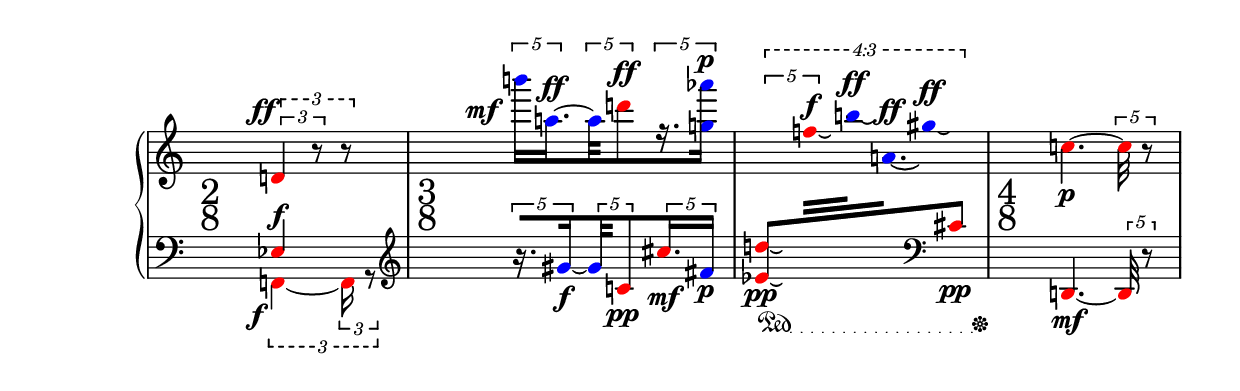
\version "2.18.0"

\paper {
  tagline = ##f
  paper-height = 70\mm
}

measIu = {
  \override TupletBracket.outside-staff-priority = #500
  \set subdivideBeams = ##t
  \tupletUp
  \tweak style #'dashed-line
  \tuplet 3/2 {
    \tuplet 3/2 {
        \override NoteHead.color = #red
        \once \override DynamicLineSpanner.outside-staff-priority = ##f
        d'4 -\tweak X-offset #-2 -\tweak Y-offset #0 ^\ff r8
      }
   r8
  }
}

measIl = {
  \set subdivideBeams = ##t
  \tupletDown
  \override NoteHead.color = #red
  <<
    {
      \voiceOne
      \override NoteHead.color = #red
      ees4 ^\f
    }
    \new Voice {
      \voiceTwo
      \override NoteHead.color = #red
      \override TupletBracket.outside-staff-priority = #500
      \tweak style #'dashed-line
      \tuplet 3/2 {
        f,4~ -\tweak X-offset #-2 _\f
        \tuplet 3/2 {
          f,16 r8
        }
      }
    }
  >>
  \oneVoice
  | %1
}

measIIu = {
  \override TupletBracket.positions = #'(10.5 . 10.5)
  \tupletUp
  \tuplet 5/4 {
    \override NoteHead.color = #blue
    b'''16[ -\tweak X-offset #-4.5 ^\mf
    a''16.~^\ff
  }
  \tuplet 5/4 {
    \override NoteHead.color = #blue
    a''32
    \override NoteHead.color = #red
    d'''8^\ff
  }
  \tuplet 5/4 {
    \override NoteHead.color = #blue
    r16. << g''16] aes'''16]^\p >>
  }
  | % 2
}

measIIl = {
  \set subdivideBeams = ##t
  \tupletUp
  \clef treble
  \tuplet 5/4 {
    \override NoteHead.color = #blue
    \set stemRightBeamCount = #1
    r16.[ gis'16~_\f
  }
  \tuplet 5/4 {
    gis'32
    \override NoteHead.color = #red
    c'8_\pp
  }
  \tuplet 5/4 {
    cis''16. _\mf
    \override NoteHead.color = #blue
    fis'16] _\p
  }
}

measIIIu = {
  \tupletUp
  \override TupletBracket.bracket-visibility = ##t
  \tweak style #'dashed-line
  \tweak text #tuplet-number::calc-fraction-text
  \tweak positions #'(20 . 20)
  \tuplet 4/3 {
    \tweak positions #'(17.5 . 17.5)
    \tuplet 5/4 {
      \override NoteHead.color = #red
      \change Staff = lower
      \voiceOne
      <d'' es'> 8[ _\laissezVibrer
      \change Staff = upper
      \voiceTwo
      f''32^\f\laissezVibrer
    }
    \override NoteHead.color = #blue
    b''32^\ff\laissezVibrer
    a'16.^\ff\laissezVibrer
    gis''8^\ff\laissezVibrer
    \change Staff = lower
    \voiceOne
    \clef bass
    \override NoteHead.color = #red
    cis'8]_\pp
    \oneVoice
  }
}

measIIIl = {
  \textSpannerDown
  \override TextSpanner.bound-details.left.text = \markup { \musicglyph #"pedal.Ped" }
  \override TextSpanner.bound-details.right.text = \markup { \musicglyph #"pedal.*" }
  \override TextSpanner.dash-fraction = #0.05
  \override TextSpanner.dash-period = #1
  s8 _\pp\startTextSpan s8
  s16 s32 s32 \stopTextSpan
}

measIVu = {
  \revert TupletBracket.positions
  \override NoteHead.color = #red
  \change Staff = upper
  \tupletUp
  c''4.~_\p
  \tuplet 5/4 {
    c''32 r8
  }
}

measIVl = {
  \override NoteHead.color = #red
  d,4.~_\mf
  \tuplet 5/4 {
    d,32 r8
  }
}

\score {
  \new PianoStaff <<
    \new Staff = "upper"
    {
      \override Staff.TimeSignature #'transparent = ##t
      \override Staff.TimeSignature #'extra-spacing-width = #'(0.0 . 3.0)
      \accidentalStyle dodecaphonic
      \autoBeamOff
      \clef treble
      \measIu
      \measIIu
      \measIIIu
      \measIVu
    }
    \new Dynamics \with { \consists "Time_signature_engraver" }
    {
      \override Dynamics.TimeSignature.font-size = #4
      \override Dynamics.TimeSignature.font-name = "New Century Schoolbook"
      \time 2/8
      s4 |
      \time 3/8
      s4. |
      s4. |
      \time 4/8
      s2
    }
    \new Staff = "lower"
    {
      \override Staff.TimeSignature #'transparent = ##t
      \accidentalStyle dodecaphonic
      \autoBeamOff
      \clef bass
      \measIl
      \measIIl
      \measIIIl
      \measIVl
    }
  >>
}
